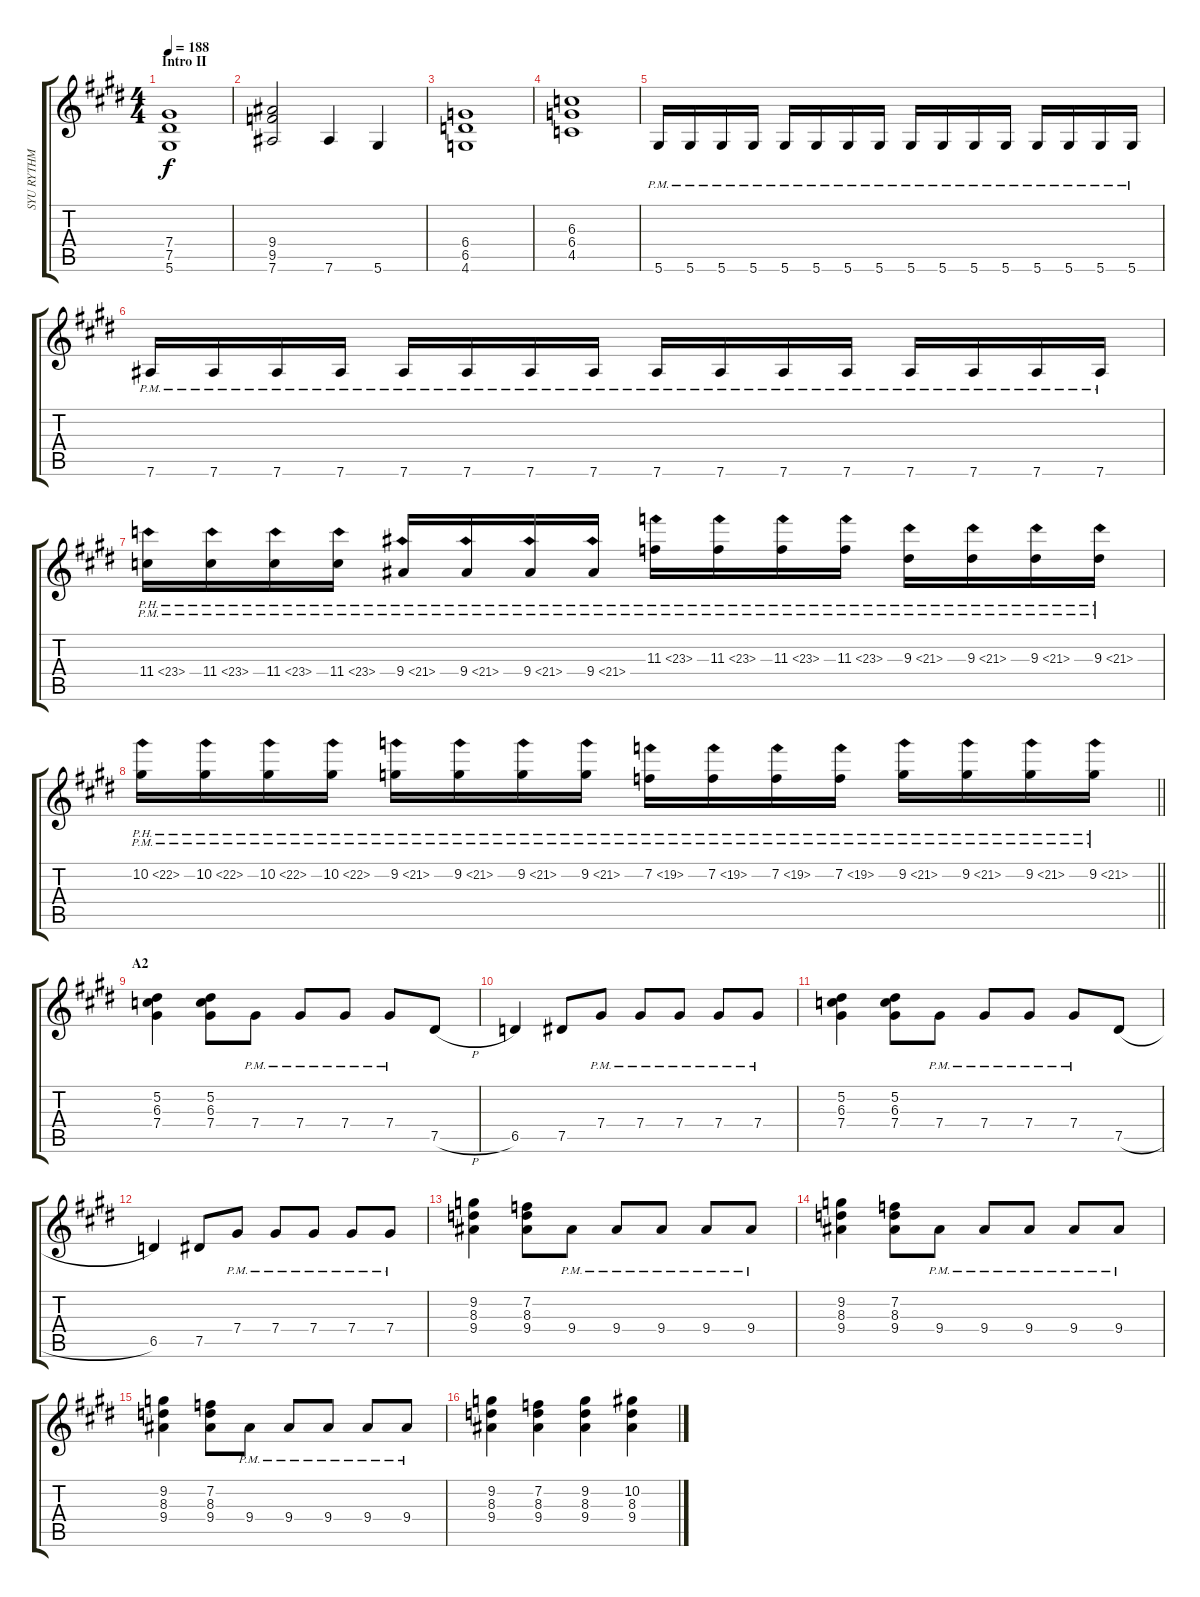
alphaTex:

\track ("SYU RYTHM" "SYU RYTHM") {instrument overdrivenguitar}
\staff {score tabs}
\tuning (Eb4 Bb3 Gb3 Db3 Ab2 Eb2) {hide}
\ts (4 4)
\section ("" "Intro II")
\tempo 188
\clef g2
\ks c#minor
(7.4 7.5 5.6).1{dy f} |
(9.4 9.5 7.6).2 7.6.4 5.6.4 |
(6.4 6.5 4.6).1 |
(6.3 6.4 4.5).1 |
5.6{pm}.16 5.6{pm}.16 5.6{pm}.16 5.6{pm}.16 5.6{pm}.16 5.6{pm}.16 5.6{pm}.16 5.6{pm}.16 5.6{pm}.16 5.6{pm}.16 5.6{pm}.16 5.6{pm}.16 5.6{pm}.16 5.6{pm}.16 5.6{pm}.16 5.6{pm}.16 |
7.6{pm}.16 7.6{pm}.16 7.6{pm}.16 7.6{pm}.16 7.6{pm}.16 7.6{pm}.16 7.6{pm}.16 7.6{pm}.16 7.6{pm}.16 7.6{pm}.16 7.6{pm}.16 7.6{pm}.16 7.6{pm}.16 7.6{pm}.16 7.6{pm}.16 7.6{pm}.16 |
11.4{ph 12 pm}.16 11.4{ph 12 pm}.16 11.4{ph 12 pm}.16 11.4{ph 12 pm}.16 9.4{ph 12 pm}.16 9.4{ph 12 pm}.16 9.4{ph 12 pm}.16 9.4{ph 12 pm}.16 11.3{ph 12 pm}.16 11.3{ph 12 pm}.16 11.3{ph 12 pm}.16 11.3{ph 12 pm}.16 9.3{ph 12 pm}.16 9.3{ph 12 pm}.16 9.3{ph 12 pm}.16 9.3{ph 12 pm}.16 |
\barLineRight lightlight
10.2{ph 12 pm}.16 10.2{ph 12 pm}.16 10.2{ph 12 pm}.16 10.2{ph 12 pm}.16 9.2{ph 12 pm}.16 9.2{ph 12 pm}.16 9.2{ph 12 pm}.16 9.2{ph 12 pm}.16 7.2{ph 12 pm}.16 7.2{ph 12 pm}.16 7.2{ph 12 pm}.16 7.2{ph 12 pm}.16 9.2{ph 12 pm}.16 9.2{ph 12 pm}.16 9.2{ph 12 pm}.16 9.2{ph 12 pm}.16 |
\section ("" "A2")
(5.2 6.3 7.4).4 (5.2 6.3 7.4).8 7.4{pm}.8 7.4{pm}.8 7.4{pm}.8 7.4{pm}.8 7.5{h}.8 |
6.5.4 7.5.8 7.4{pm}.8 7.4{pm}.8 7.4{pm}.8 7.4{pm}.8 7.4{pm}.8 |
(5.2 6.3 7.4).4 (5.2 6.3 7.4).8 7.4{pm}.8 7.4{pm}.8 7.4{pm}.8 7.4{pm}.8 7.5{h}.8 |
6.5.4 7.5.8 7.4{pm}.8 7.4{pm}.8 7.4{pm}.8 7.4{pm}.8 7.4{pm}.8 |
(9.2 8.3 9.4).4 (7.2 8.3 9.4).8 9.4{pm}.8 9.4{pm}.8 9.4{pm}.8 9.4{pm}.8 9.4{pm}.8 |
(9.2 8.3 9.4).4 (7.2 8.3 9.4).8 9.4{pm}.8 9.4{pm}.8 9.4{pm}.8 9.4{pm}.8 9.4{pm}.8 |
(9.2 8.3 9.4).4 (7.2 8.3 9.4).8 9.4{pm}.8 9.4{pm}.8 9.4{pm}.8 9.4{pm}.8 9.4{pm}.8 |
(9.2 8.3 9.4).4 (7.2 8.3 9.4).4 (9.2 8.3 9.4).4 (10.2 8.3 9.4).4
